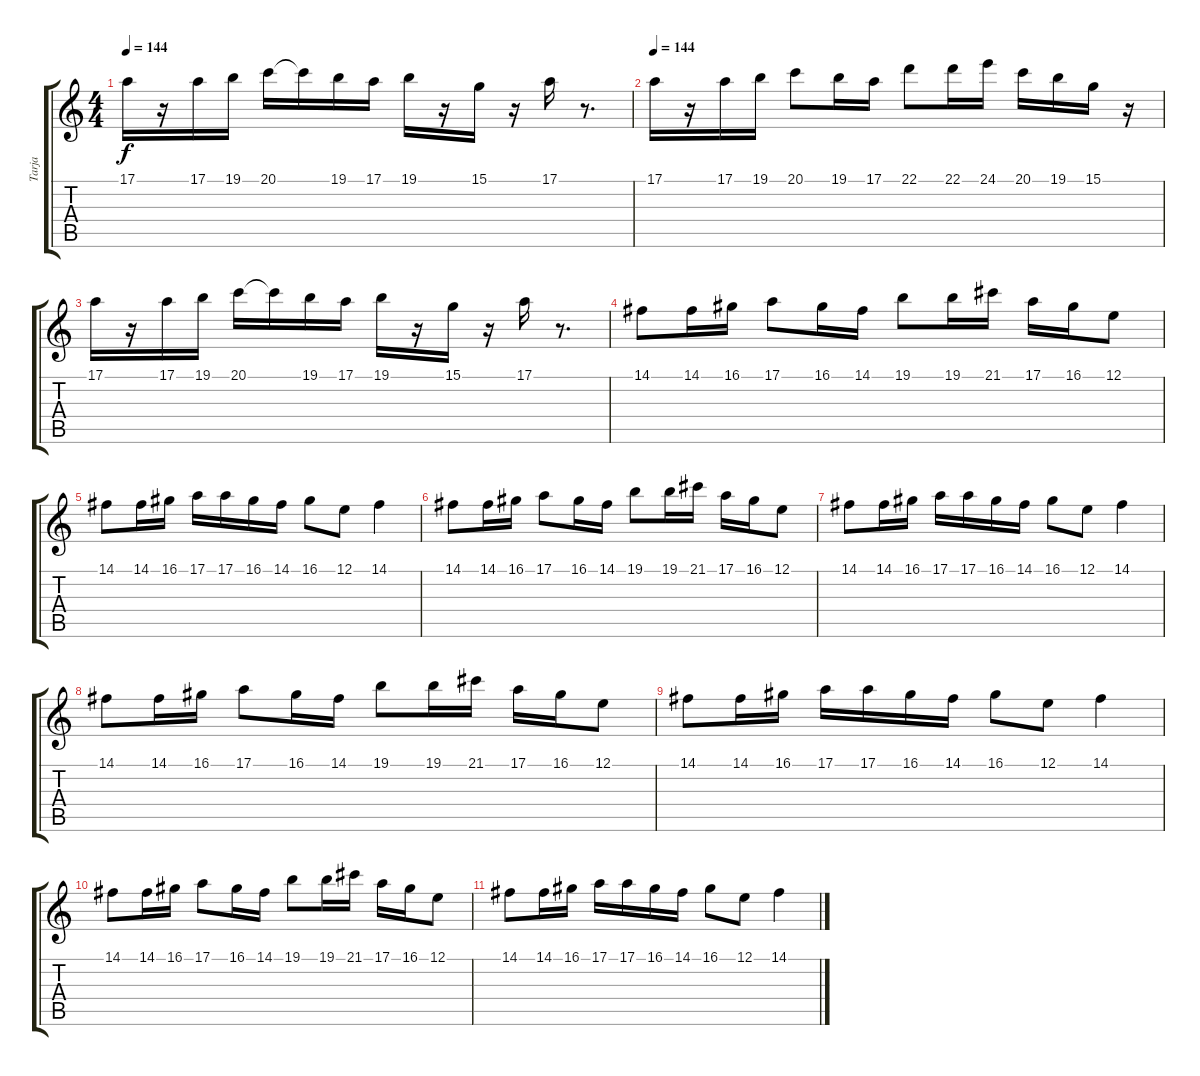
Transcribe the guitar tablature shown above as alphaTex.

\track ("Tarja" "Tarja") {instrument harpsichord}
\staff {score tabs}
\tuning (E4 B3 G3 D3 A2 E2) {hide}
\ts (4 4)
\tempo 144
\clef g2
\ks c
17.1.16{dy f} r.16 17.1.16 19.1.16 20.1.16 20.1{t}.16 19.1.16 17.1.16 19.1.16 r.16 15.1.16 r.16 17.1.16 r.8{d} |
\tempo 144
17.1.16{instrument flute} r.16 17.1.16 19.1.16 20.1.8 19.1.16 17.1.16 22.1.8 22.1.16 24.1.16 20.1.16 19.1.16 15.1.16 r.16 |
17.1.16 r.16 17.1.16 19.1.16 20.1.16 20.1{t}.16 19.1.16 17.1.16 19.1.16 r.16 15.1.16 r.16 17.1.16 r.8{d} |
14.1.8{instrument flute} 14.1.16 16.1.16 17.1.8 16.1.16 14.1.16 19.1.8 19.1.16 21.1.16 17.1.16 16.1.16 12.1.8 |
14.1.8 14.1.16 16.1.16 17.1.16 17.1.16 16.1.16 14.1.16 16.1.8 12.1.8 14.1.4 |
14.1.8 14.1.16 16.1.16 17.1.8 16.1.16 14.1.16 19.1.8 19.1.16 21.1.16 17.1.16 16.1.16 12.1.8 |
14.1.8 14.1.16 16.1.16 17.1.16 17.1.16 16.1.16 14.1.16 16.1.8 12.1.8 14.1.4 |
14.1.8 14.1.16 16.1.16 17.1.8 16.1.16 14.1.16 19.1.8 19.1.16 21.1.16 17.1.16 16.1.16 12.1.8 |
14.1.8 14.1.16 16.1.16 17.1.16 17.1.16 16.1.16 14.1.16 16.1.8 12.1.8 14.1.4 |
14.1.8 14.1.16 16.1.16 17.1.8 16.1.16 14.1.16 19.1.8 19.1.16 21.1.16 17.1.16 16.1.16 12.1.8 |
14.1.8 14.1.16 16.1.16 17.1.16 17.1.16 16.1.16 14.1.16 16.1.8 12.1.8 14.1.4
